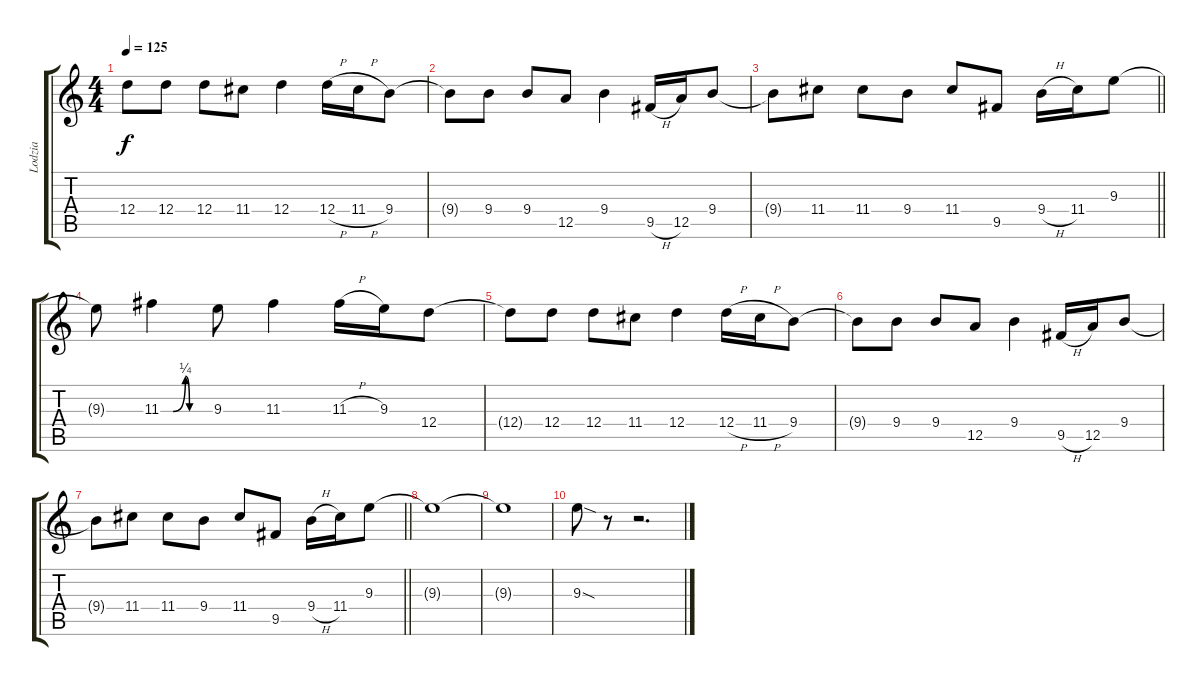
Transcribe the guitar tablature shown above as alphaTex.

\track ("Lodzia" "Lodzia") {instrument distortionguitar}
\staff {score tabs}
\tuning (E4 B3 G3 D3 A2 E2) {hide}
\ts (4 4)
\tempo 125
\clef g2
\ks c
12.4{t}.8{dy f} 12.4.8 12.4.8 11.4.8 12.4.4 12.4{h}.16 11.4{h}.16 9.4.8 |
9.4{t}.8 9.4.8 9.4.8 12.5.8 9.4.4 9.5{h}.16 12.5.16 9.4.8 |
\barLineRight lightlight
9.4{t}.8 11.4.8 11.4.8 9.4.8 11.4.8 9.5.8 9.4{h}.16 11.4.16 9.3.8 |
9.3{t}.8 11.3{be (custom 0 0 15 0 30 1 35 0 60 0)}.4 9.3.8 11.3.4 11.3{h}.16 9.3.16 12.4.8 |
12.4{t}.8 12.4.8 12.4.8 11.4.8 12.4.4 12.4{h}.16 11.4{h}.16 9.4.8 |
9.4{t}.8 9.4.8 9.4.8 12.5.8 9.4.4 9.5{h}.16 12.5.16 9.4.8 |
\barLineRight lightlight
9.4{t}.8 11.4.8 11.4.8 9.4.8 11.4.8 9.5.8 9.4{h}.16 11.4.16 9.3.8 |
9.3{t}.1 |
9.3{t}.1 |
9.3{sod}.8 r.8 r.2{d}
